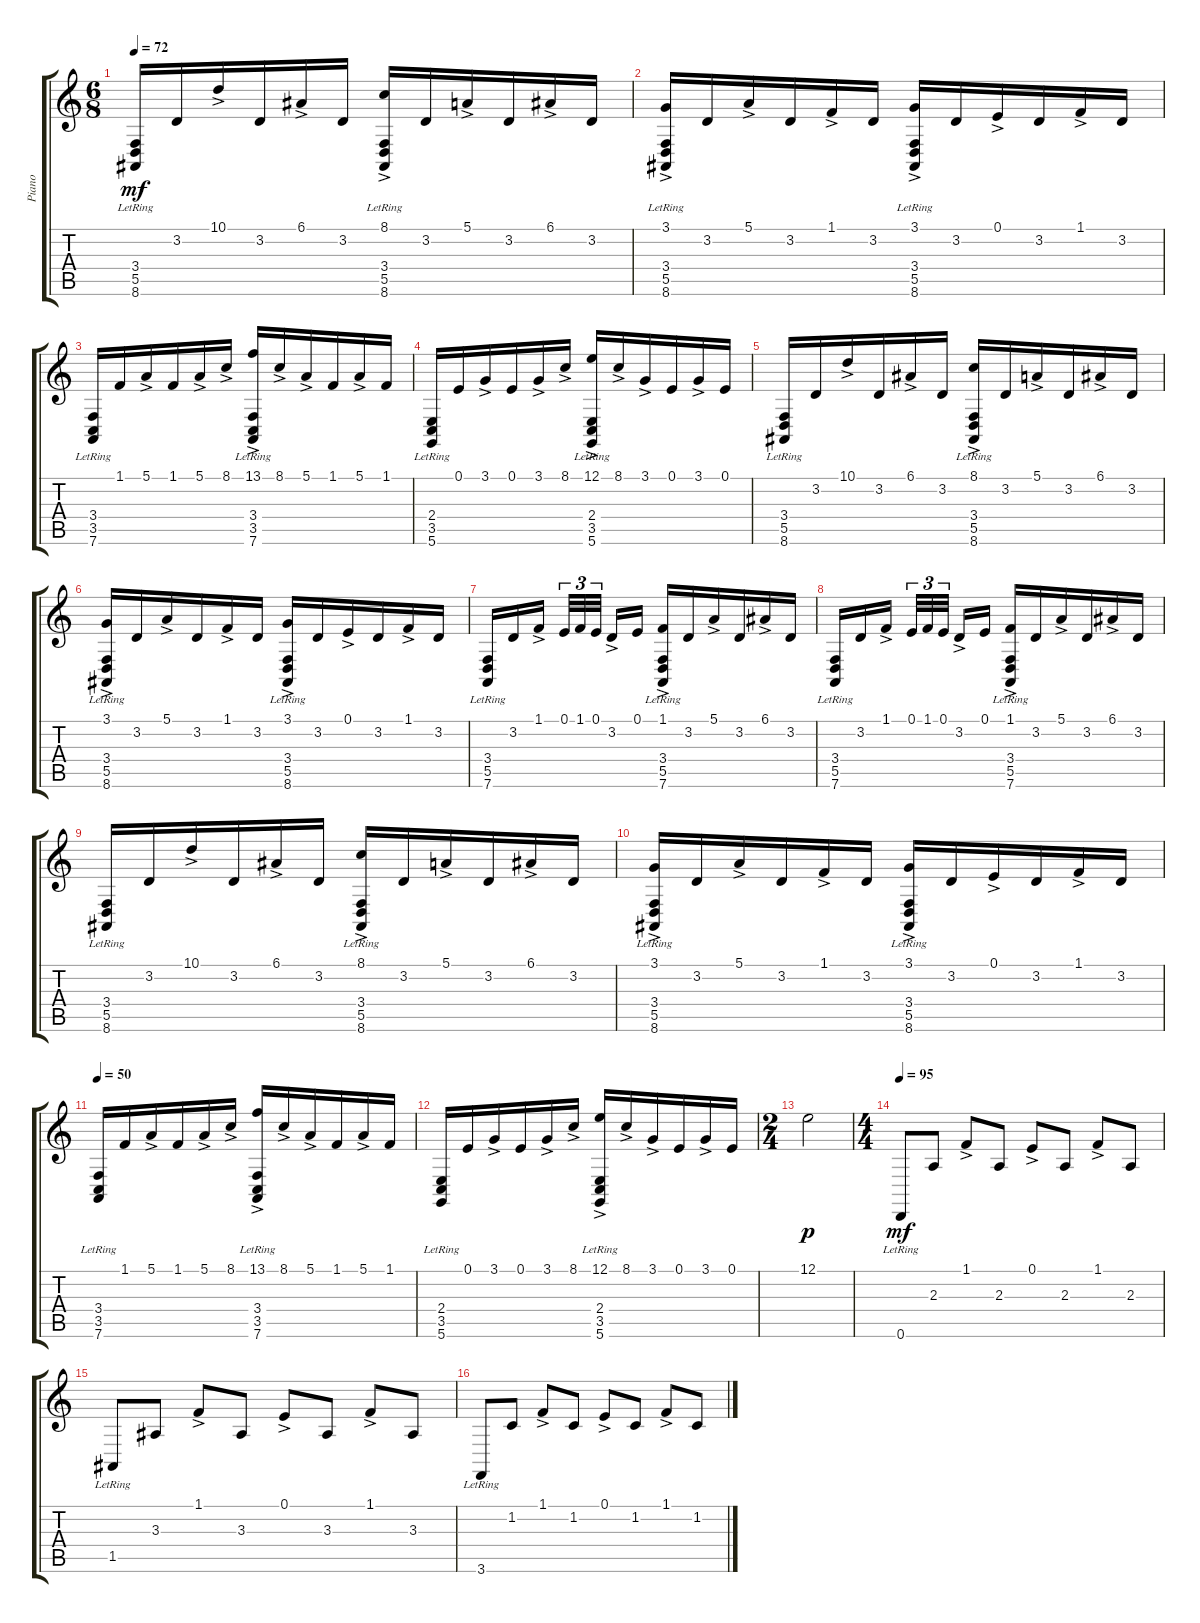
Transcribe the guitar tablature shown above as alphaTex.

\track ("Piano" "Piano") {instrument brightacousticpiano}
\staff {score tabs}
\tuning (E4 B3 G3 D3 A2 D2) {hide}
\ts (6 8)
\tempo 72
\clef g2
\ks c
(3.4{lr} 5.5{lr} 8.6{lr}).16{dy mf} 3.2.16 10.1{ac}.16 3.2.16 6.1{ac}.16 3.2.16 (8.1{ac} 3.4{lr} 5.5{lr} 8.6{lr}).16 3.2.16 5.1{ac}.16 3.2.16 6.1{ac}.16 3.2.16 |
(3.1{ac} 3.4{lr} 5.5{lr} 8.6{lr}).16 3.2.16 5.1{ac}.16 3.2.16 1.1{ac}.16 3.2.16 (3.1{ac} 3.4{lr} 5.5{lr} 8.6{lr}).16 3.2.16 0.1{ac}.16 3.2.16 1.1{ac}.16 3.2.16 |
(3.4 3.5{lr} 7.6{lr}).16 1.1.16 5.1{ac}.16 1.1.16 5.1{ac}.16 8.1{ac}.16 (13.1{ac} 3.4 3.5{lr} 7.6{lr}).16 8.1{ac}.16 5.1{ac}.16 1.1.16 5.1{ac}.16 1.1.16 |
(2.4{lr} 3.5{lr} 5.6{lr}).16 0.1.16 3.1{ac}.16 0.1.16 3.1{ac}.16 8.1{ac}.16 (12.1{ac} 2.4{lr} 3.5{lr} 5.6{lr}).16 8.1{ac}.16 3.1{ac}.16 0.1.16 3.1{ac}.16 0.1.16 |
(3.4{lr} 5.5{lr} 8.6{lr}).16 3.2.16 10.1{ac}.16 3.2.16 6.1{ac}.16 3.2.16 (8.1{ac} 3.4{lr} 5.5{lr} 8.6{lr}).16 3.2.16 5.1{ac}.16 3.2.16 6.1{ac}.16 3.2.16 |
(3.1{ac} 3.4{lr} 5.5{lr} 8.6{lr}).16 3.2.16 5.1{ac}.16 3.2.16 1.1{ac}.16 3.2.16 (3.1{ac} 3.4{lr} 5.5{lr} 8.6{lr}).16 3.2.16 0.1{ac}.16 3.2.16 1.1{ac}.16 3.2.16 |
(3.4{lr} 5.5{lr} 7.6{lr}).16 3.2.16 1.1{ac}.16{beam splitsecondary} 0.1.32{tu (3 2)} 1.1.32{tu (3 2)} 0.1.32{tu (3 2) beam splitsecondary} 3.2{ac}.16 0.1.16 (1.1{ac} 3.4{lr} 5.5{lr} 7.6{lr}).16 3.2.16 5.1{ac}.16 3.2.16 6.1{ac}.16 3.2.16 |
(3.4{lr} 5.5{lr} 7.6{lr}).16 3.2.16 1.1{ac}.16{beam splitsecondary} 0.1.32{tu (3 2)} 1.1.32{tu (3 2)} 0.1.32{tu (3 2) beam splitsecondary} 3.2{ac}.16 0.1.16 (1.1{ac} 3.4{lr} 5.5{lr} 7.6{lr}).16 3.2.16 5.1{ac}.16 3.2.16 6.1{ac}.16 3.2.16 |
(3.4{lr} 5.5{lr} 8.6{lr}).16 3.2.16 10.1{ac}.16 3.2.16 6.1{ac}.16 3.2.16 (8.1{ac} 3.4{lr} 5.5{lr} 8.6{lr}).16 3.2.16 5.1{ac}.16 3.2.16 6.1{ac}.16 3.2.16 |
(3.1{ac} 3.4{lr} 5.5{lr} 8.6{lr}).16 3.2.16 5.1{ac}.16 3.2.16 1.1{ac}.16 3.2.16 (3.1{ac} 3.4{lr} 5.5{lr} 8.6{lr}).16 3.2.16 0.1{ac}.16 3.2.16 1.1{ac}.16 3.2.16 |
\tempo 50
(3.4 3.5{lr} 7.6{lr}).16 1.1.16 5.1{ac}.16 1.1.16 5.1{ac}.16 8.1{ac}.16 (13.1{ac} 3.4 3.5{lr} 7.6{lr}).16 8.1{ac}.16 5.1{ac}.16 1.1.16 5.1{ac}.16 1.1.16 |
(2.4{lr} 3.5{lr} 5.6{lr}).16 0.1.16 3.1{ac}.16 0.1.16 3.1{ac}.16 8.1{ac}.16 (12.1{ac} 2.4{lr} 3.5{lr} 5.6{lr}).16 8.1{ac}.16 3.1{ac}.16 0.1.16 3.1{ac}.16 0.1.16 |
\ts (2 4)
12.1.2{dy p} |
\ts (4 4)
\tempo 95
0.6{lr}.8{dy mf} 2.3.8 1.1{ac}.8 2.3.8 0.1{ac}.8 2.3.8 1.1{ac}.8 2.3.8 |
1.5{lr}.8 3.3.8 1.1{ac}.8 3.3.8 0.1{ac}.8 3.3.8 1.1{ac}.8 3.3.8 |
3.6{lr}.8 1.2.8 1.1{ac}.8 1.2.8 0.1{ac}.8 1.2.8 1.1{ac}.8 1.2.8
